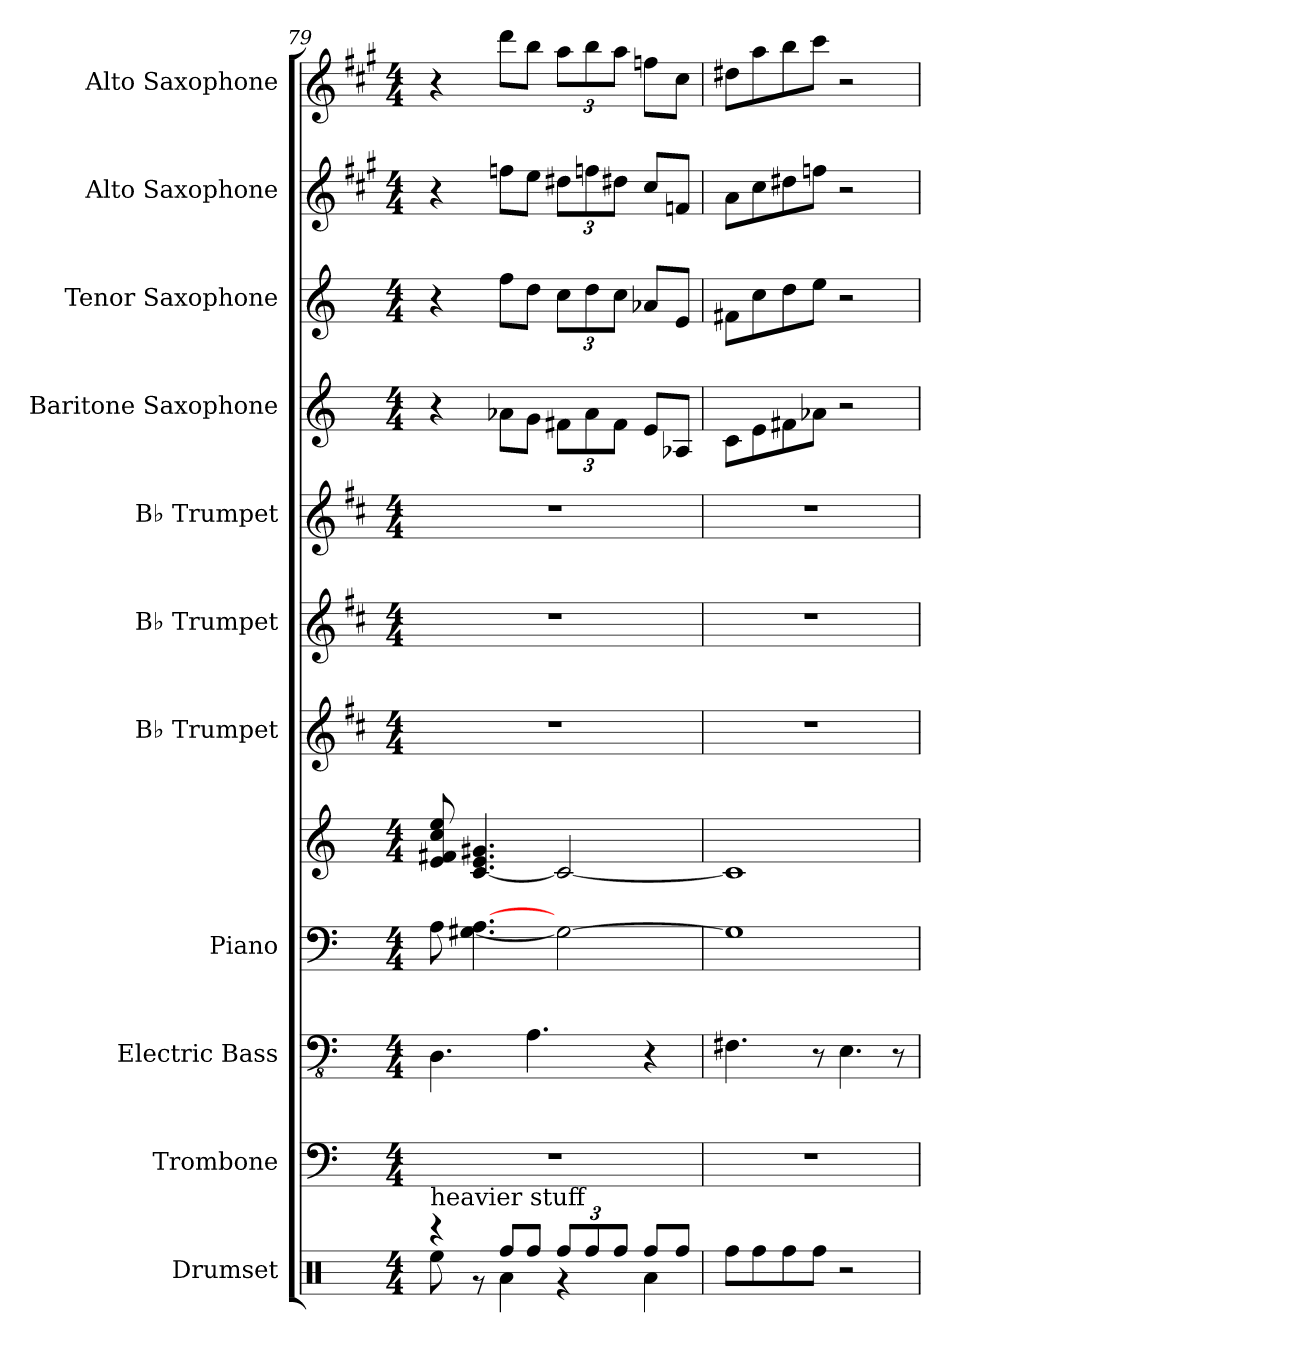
**kern	**kern	**kern	**kern	**kern	**kern	**kern	**kern	**kern	**kern	**kern	**kern
*part11	*part10	*part9	*part8	*part8	*part7	*part6	*part5	*part4	*part3	*part2	*part1
*staff12	*staff11	*staff10	*staff9	*staff8	*staff7	*staff6	*staff5	*staff4	*staff3	*staff2	*staff1
*I"Drumset	*I"Trombone	*I"Electric Bass	*I"Piano	*	*I"B♭ Trumpet	*I"B♭ Trumpet	*I"B♭ Trumpet	*I"Baritone Saxophone	*I"Tenor Saxophone	*I"Alto Saxophone	*I"Alto Saxophone
*I'Drs.	*I'Trb.	*I'El. B.	*I'Pno.	*	*I'B♭ Tpt.	*I'B♭ Tpt.	*I'B♭ Tpt.	*I'Bar. Sax.	*I'T. Sax.	*I'A. Sax.	*I'A. Sax.
*clefX	*clefF4	*clefFv4	*clefF4	*clefG2	*clefG2	*clefG2	*clefG2	*clefG2	*clefG2	*clefG2	*clefG2
*	*	*	*	*	*ITrd1c2	*ITrd1c2	*ITrd1c2	*ITrd12c21	*ITrd8c14	*ITrd5c9	*ITrd5c9
*k[]	*k[]	*k[]	*k[]	*k[]	*k[]	*k[]	*k[]	*k[]	*k[]	*k[]	*k[]
*M4/4	*M4/4	*M4/4	*M4/4	*M4/4	*M4/4	*M4/4	*M4/4	*M4/4	*M4/4	*M4/4	*M4/4
=79	=79	=79	=79	=79	=79	=79	=79	=79	=79	=79	=79
*^	*	*	*	*	*	*	*	*	*	*	*
!LO:TX:a:t=heavier stuff	!	!	!	!	!	!	!	!	!	!	!	!
4r	8Ree\	1r	4.DD\	8A\	8e/ 8f#X/ 8cc/ 8ee/	1r	1r	1r	4r	4r	4r	4r
.	8r	.	.	[4.G#X\ [4.A\	[4.c/ 4.e/ 4.g#X/	.	.	.	.	.	.	.
8Rff/L	4Ra\	.	.	.	.	.	.	.	8A-X\L	8f\L	8a-X\L	8ff\L
8Rff/J	.	.	4.AA\	.	.	.	.	.	8G\J	8d\J	8g\J	8dd\J
*Xbrackettup	*	*	*	*	*	*	*	*	*Xbrackettup	*Xbrackettup	*Xbrackettup	*Xbrackettup
12Rff/L	4r	.	.	2G#\_	2c/_	.	.	.	12F#X\L	12c\L	12f#X\L	12cc\L
12Rff/	.	.	.	.	.	.	.	.	12A-\	12d\	12a-X\	12dd\
12Rff/J	.	.	.	.	.	.	.	.	12F#\J	12c\J	12f#X\J	12cc\J
8Rff/L	4Ra\	.	4r	.	.	.	.	.	8E/L	8A-X/L	8e/L	8a-X\L
8Rff/J	.	.	.	.	.	.	.	.	8AA-X/J	8E/J	8A-X/J	8e\J
*v	*v	*	*	*	*	*	*	*	*	*	*	*
=80	=80	=80	=80	=80	=80	=80	=80	=80	=80	=80	=80
8Rff\L	1r	4.FF#X\	1G#]	1c]	1r	1r	1r	8C\L	8F#X\L	8c\L	8f#X\L
8Rff\	.	.	.	.	.	.	.	8E\	8c\	8e\	8cc\
8Rff\	.	.	.	.	.	.	.	8F#X\	8d\	8f#X\	8dd\
8Rff\J	.	8r	.	.	.	.	.	8A-X\J	8e\J	8a-X\J	8ee\J
2r	.	4.EE\	.	.	.	.	.	2r	2r	2r	2r
.	.	8r	.	.	.	.	.	.	.	.	.
=	=	=	=	=	=	=	=	=	=	=	=
*-	*-	*-	*-	*-	*-	*-	*-	*-	*-	*-	*-
